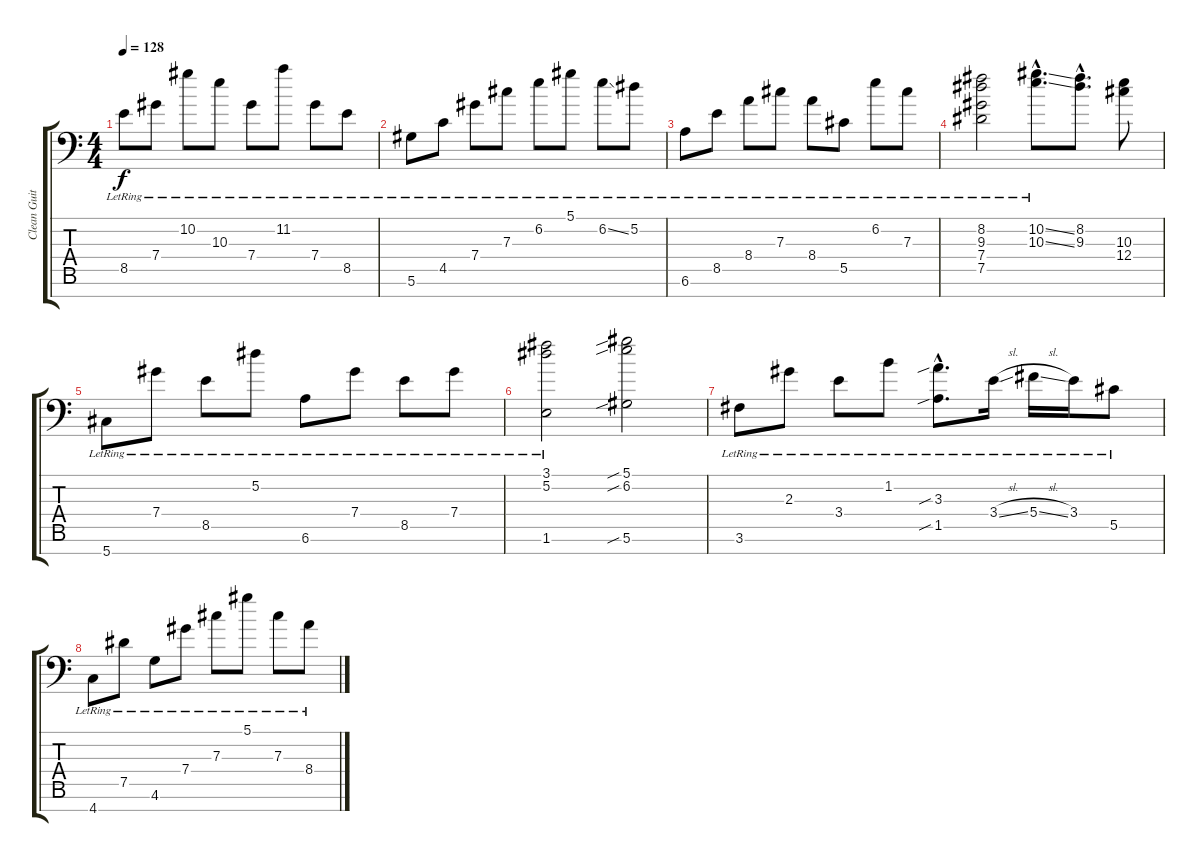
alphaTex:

\track ("Clean Guitar" "Clean Guit") {instrument electricguitarjazz}
\staff {score tabs}
\tuning (Eb4 Bb3 Gb3 Db3 Ab2 Eb2 Ab1) {hide}
\ts (4 4)
\tempo 128
\clef f4
\ks c
8.5{lr}.8{dy f volume 11} 7.4{lr}.8 10.2{lr}.8 10.3{lr}.8 7.4{lr}.8 11.2{lr}.8 7.4{lr}.8 8.5{lr}.8 |
5.6{lr}.8 4.5{lr}.8 7.4{lr}.8 7.3{lr}.8 6.2{lr}.8 5.1{lr}.8 6.2{ss lr}.8 5.2{lr}.8 |
6.6{lr}.8 8.5{lr}.8 8.4{lr}.8 7.3{lr}.8 8.4{lr}.8 5.5{lr}.8 6.2{lr}.8 7.3{lr}.8 |
(8.2{lr} 9.3{lr} 7.4{lr} 7.5{lr}).2 (10.2{ss hac lr} 10.3{ss hac lr}).8{d} (8.2{hac} 9.3{hac}).8{d} (10.3 12.4).8 |
5.7{lr}.8 7.4{lr}.8 8.5{lr}.8 5.2{lr}.8 6.6{lr}.8 7.4{lr}.8 8.5{lr}.8 7.4{lr}.8 |
(3.1{lr} 5.2{lr} 1.6{lr}).2 (5.1{sib} 6.2{sib} 5.6{sib}).2 |
3.6{lr}.8 2.3{lr}.8 3.4{lr}.8 1.2{lr}.8 (3.3{sib hac lr} 1.5{sib hac lr}).8{d} 3.4{sl lr}.16 5.4{sl lr}.16 3.4{lr}.16 5.5{lr}.8 |
4.7{lr}.8 7.5{lr}.8 4.6{lr}.8 7.4{lr}.8 7.3{lr}.8 5.1{lr}.8 7.3{lr}.8 8.4{lr}.8
